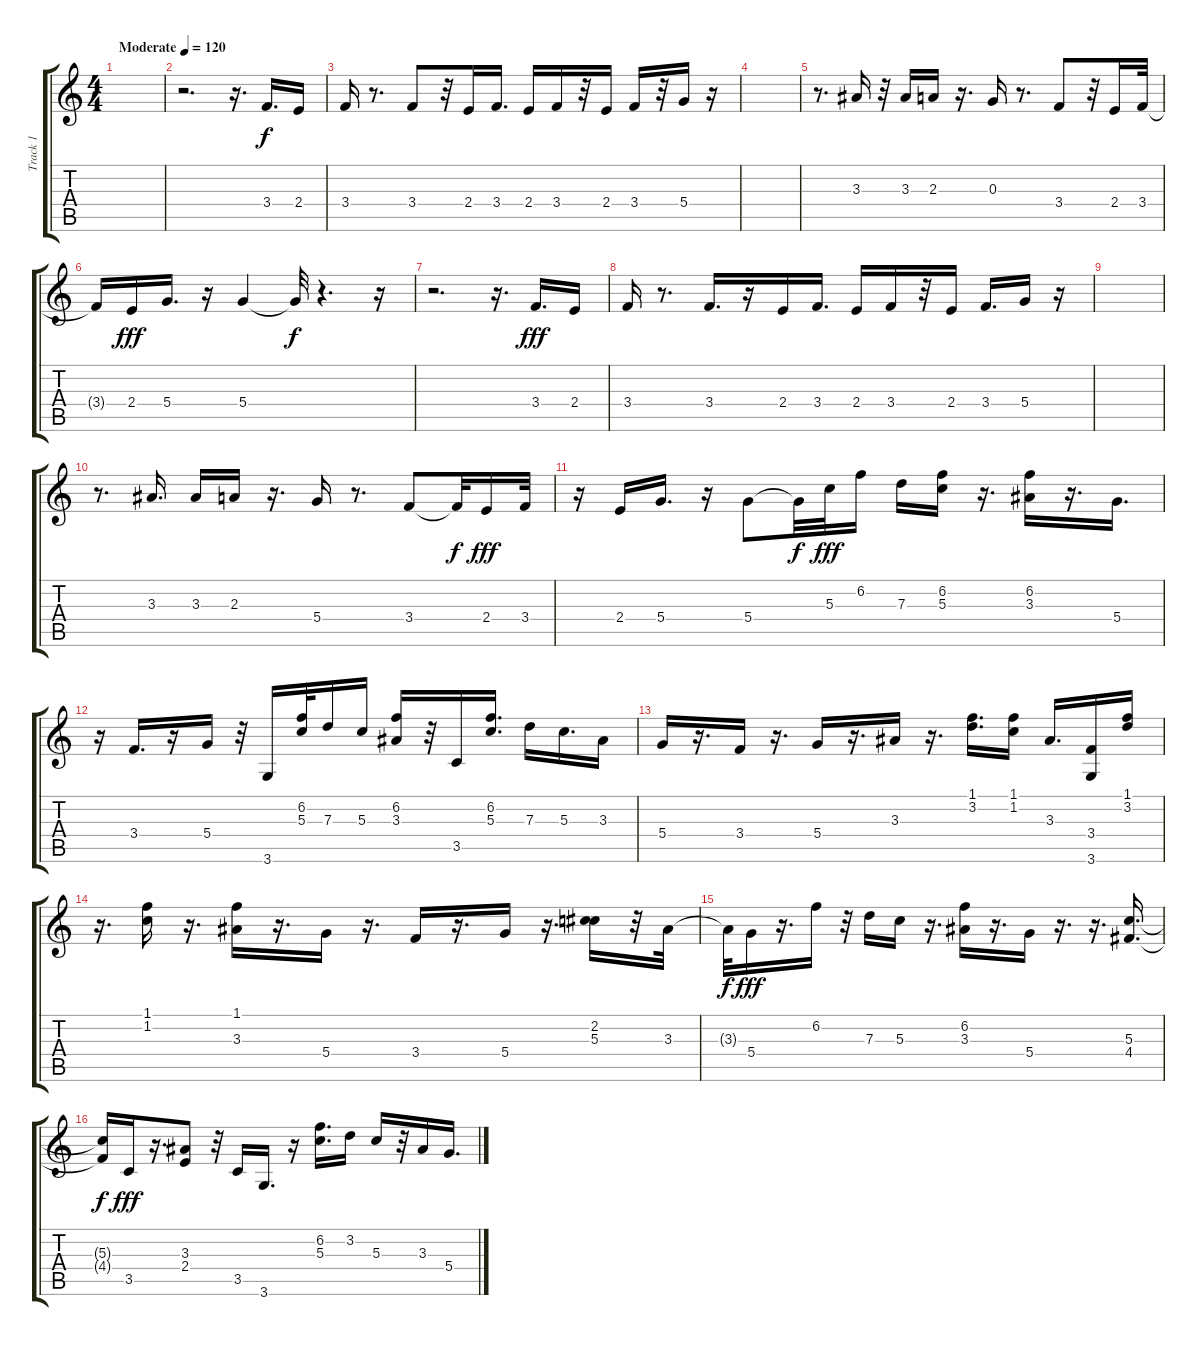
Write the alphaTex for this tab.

\track ("Track 1" "Track 1") {instrument acousticguitarsteel}
\staff {score tabs}
\tuning (E4 B3 G3 D3 A2 E2) {hide}
\ts (4 4)
\tempo (120 "Moderate")
\clef g2
\ks c
|
r.2{d} r.16{d} 3.4.16{d} 2.4.16 |
3.4.16 r.8{d} 3.4.8 r.32 2.4.16 3.4.16{d} 2.4.16 3.4.16 r.32 2.4.16 3.4.16 r.32 5.4.16 r.16 |
|
r.8{d} 3.3.16 r.32 3.3.16 2.3.16 r.16{d} 0.3.16 r.8{d} 3.4.8 r.32 2.4.16 3.4.32 |
3.4{t}.16{dy f} 2.4.16{dy fff} 5.4.16{d} r.16 5.4.4 5.4{t}.32{dy f} r.4{d} r.16 |
r.2{d} r.16{d} 3.4.16{d dy fff} 2.4.16 |
3.4.16 r.8{d} 3.4.16{d} r.16 2.4.16 3.4.16{d} 2.4.16 3.4.16 r.32 2.4.16 3.4.16{d} 5.4.16 r.16 |
|
r.8{d} 3.3.16{d} 3.3.16 2.3.16 r.16{d} 5.4.16 r.8{d} 3.4.8 3.4{t}.32{dy f} 2.4.16{dy fff} 3.4.32 |
r.16 2.4.16 5.4.16{d} r.16 5.4.8 5.4{t}.32{dy f} 5.3.32{dy fff} 6.2.16 7.3.16 (6.2 5.3).16 r.16{d} (6.2 3.3).16 r.16{d} 5.4.16{d} |
r.16 3.4.16{d} r.16 5.4.16 r.32 3.6.16 (6.2 5.3).32 7.3.16 5.3.16 (6.2 3.3).16 r.32 3.5.16 (6.2 5.3).16{d} 7.3.16 5.3.16{d} 3.3.16 |
5.4.16 r.16{d} 3.4.16 r.16{d} 5.4.16 r.16{d} 3.3.16 r.16{d} (1.1 3.2).16{d} (1.1 1.2).16 3.3.16{d} (3.4 3.6).16 (1.1 3.2).16 |
r.16{d} (1.1 1.2).16 r.16{d} (1.1 3.3).16 r.16{d} 5.4.16 r.16{d} 3.4.16 r.16{d} 5.4.16 r.16{d} (2.2 5.3).16 r.32 3.3.32 |
3.3{t}.32{dy f} 5.4.16{dy fff} r.16{d} 6.2.16 r.32 7.3.16 5.3.16 r.16{d} (6.2 3.3).16 r.16{d} 5.4.16 r.16{d} r.16{d} (5.3 4.4).16{d} |
(5.3{t} 4.4{t}).16{dy f} 3.5.16{dy fff} r.16{d} (3.3 2.4).8 r.32 3.5.16 3.6.16{d} r.16 (6.2 5.3).16{d} 3.2.16 5.3.16 r.32 3.3.16 5.4.16{d}
